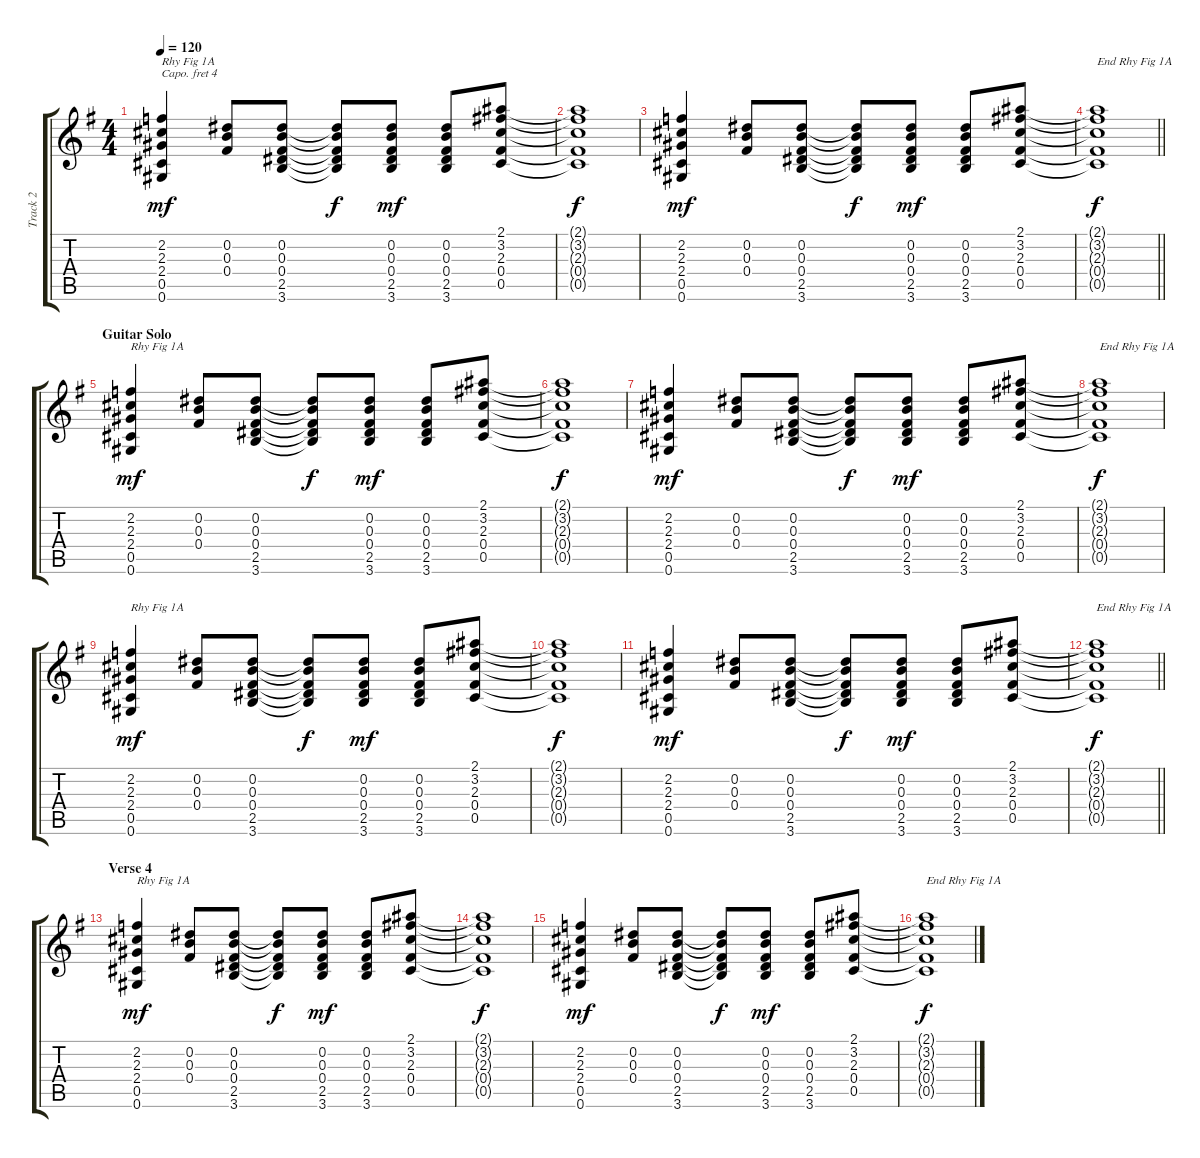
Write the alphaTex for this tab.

\track ("Track 2" "Track 2") {instrument electricguitarclean}
\staff {score tabs}
\capo 4
\tuning (E4 B3 G3 D3 A2 E2) {hide}
\ts (4 4)
\tempo 120
\clef g2
\ks g
(2.2 2.3 2.4 0.5 0.6).4{txt "Rhy Fig 1A" dy mf} (0.2 0.3 0.4).8 (0.2 0.3 0.4 2.5 3.6).8 (0.2{t} 0.3{t} 0.4{t} 2.5{t} 3.6{t}).8{dy f} (0.2 0.3 0.4 2.5 3.6).8{dy mf} (0.2 0.3 0.4 2.5 3.6).8 (2.1 3.2 2.3 0.4 0.5).8 |
(2.1{t} 3.2{t} 2.3{t} 0.4{t} 0.5{t}).1{dy f} |
(2.2 2.3 2.4 0.5 0.6).4{dy mf} (0.2 0.3 0.4).8 (0.2 0.3 0.4 2.5 3.6).8 (0.2{t} 0.3{t} 0.4{t} 2.5{t} 3.6{t}).8{dy f} (0.2 0.3 0.4 2.5 3.6).8{dy mf} (0.2 0.3 0.4 2.5 3.6).8 (2.1 3.2 2.3 0.4 0.5).8 |
\barLineRight lightlight
(2.1{t} 3.2{t} 2.3{t} 0.4{t} 0.5{t}).1{txt "End Rhy Fig 1A" dy f} |
\section ("" "Guitar Solo")
(2.2 2.3 2.4 0.5 0.6).4{txt "Rhy Fig 1A" dy mf} (0.2 0.3 0.4).8 (0.2 0.3 0.4 2.5 3.6).8 (0.2{t} 0.3{t} 0.4{t} 2.5{t} 3.6{t}).8{dy f} (0.2 0.3 0.4 2.5 3.6).8{dy mf} (0.2 0.3 0.4 2.5 3.6).8 (2.1 3.2 2.3 0.4 0.5).8 |
(2.1{t} 3.2{t} 2.3{t} 0.4{t} 0.5{t}).1{dy f} |
(2.2 2.3 2.4 0.5 0.6).4{dy mf} (0.2 0.3 0.4).8 (0.2 0.3 0.4 2.5 3.6).8 (0.2{t} 0.3{t} 0.4{t} 2.5{t} 3.6{t}).8{dy f} (0.2 0.3 0.4 2.5 3.6).8{dy mf} (0.2 0.3 0.4 2.5 3.6).8 (2.1 3.2 2.3 0.4 0.5).8 |
(2.1{t} 3.2{t} 2.3{t} 0.4{t} 0.5{t}).1{txt "End Rhy Fig 1A" dy f} |
(2.2 2.3 2.4 0.5 0.6).4{txt "Rhy Fig 1A" dy mf} (0.2 0.3 0.4).8 (0.2 0.3 0.4 2.5 3.6).8 (0.2{t} 0.3{t} 0.4{t} 2.5{t} 3.6{t}).8{dy f} (0.2 0.3 0.4 2.5 3.6).8{dy mf} (0.2 0.3 0.4 2.5 3.6).8 (2.1 3.2 2.3 0.4 0.5).8 |
(2.1{t} 3.2{t} 2.3{t} 0.4{t} 0.5{t}).1{dy f} |
(2.2 2.3 2.4 0.5 0.6).4{dy mf} (0.2 0.3 0.4).8 (0.2 0.3 0.4 2.5 3.6).8 (0.2{t} 0.3{t} 0.4{t} 2.5{t} 3.6{t}).8{dy f} (0.2 0.3 0.4 2.5 3.6).8{dy mf} (0.2 0.3 0.4 2.5 3.6).8 (2.1 3.2 2.3 0.4 0.5).8 |
\barLineRight lightlight
(2.1{t} 3.2{t} 2.3{t} 0.4{t} 0.5{t}).1{txt "End Rhy Fig 1A" dy f} |
\section ("" "Verse 4")
(2.2 2.3 2.4 0.5 0.6).4{txt "Rhy Fig 1A" dy mf} (0.2 0.3 0.4).8 (0.2 0.3 0.4 2.5 3.6).8 (0.2{t} 0.3{t} 0.4{t} 2.5{t} 3.6{t}).8{dy f} (0.2 0.3 0.4 2.5 3.6).8{dy mf} (0.2 0.3 0.4 2.5 3.6).8 (2.1 3.2 2.3 0.4 0.5).8 |
(2.1{t} 3.2{t} 2.3{t} 0.4{t} 0.5{t}).1{dy f} |
(2.2 2.3 2.4 0.5 0.6).4{dy mf} (0.2 0.3 0.4).8 (0.2 0.3 0.4 2.5 3.6).8 (0.2{t} 0.3{t} 0.4{t} 2.5{t} 3.6{t}).8{dy f} (0.2 0.3 0.4 2.5 3.6).8{dy mf} (0.2 0.3 0.4 2.5 3.6).8 (2.1 3.2 2.3 0.4 0.5).8 |
(2.1{t} 3.2{t} 2.3{t} 0.4{t} 0.5{t}).1{txt "End Rhy Fig 1A" dy f}
